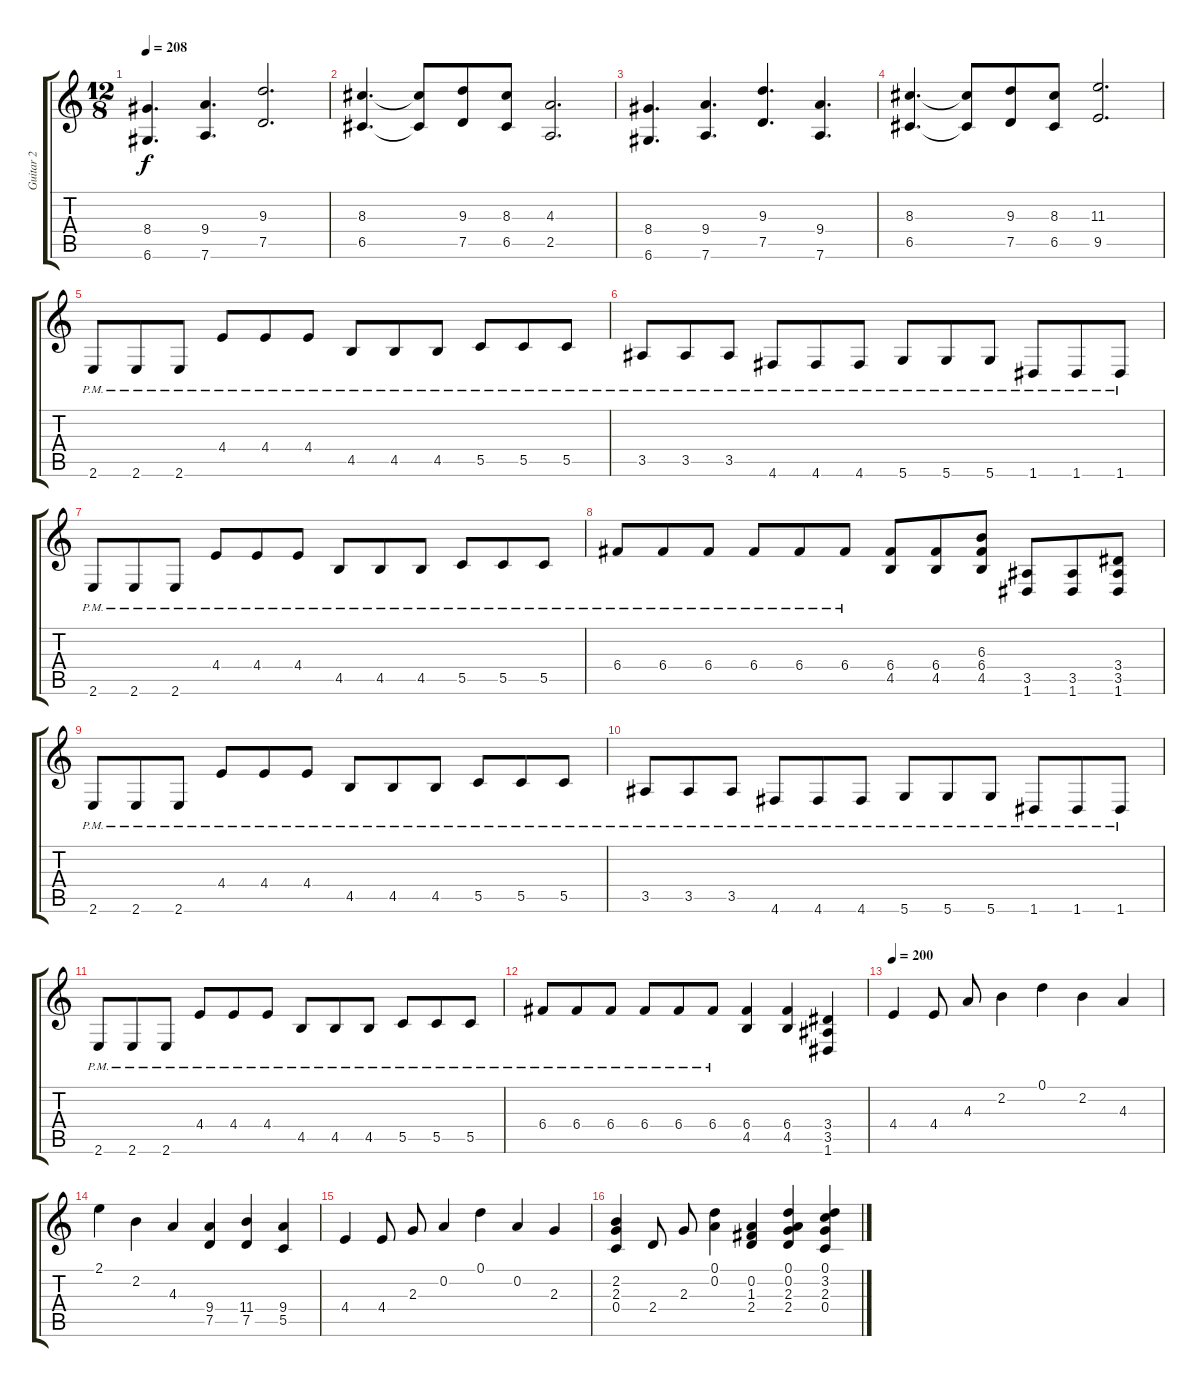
\track ("Guitar 2" "Guitar 2") {instrument distortionguitar}
\staff {score tabs}
\tuning (D4 A3 F3 C3 G2 D2) {hide}
\ts (12 8)
\tempo 208
\clef g2
\ks c
(8.4 6.6).4{d dy f} (9.4 7.6).4{d} (9.3 7.5).2{d} |
(8.3 6.5).4{d} (8.3{t} 6.5{t}).8 (9.3 7.5).8 (8.3 6.5).8 (4.3 2.5).2{d} |
(8.4 6.6).4{d} (9.4 7.6).4{d} (9.3 7.5).4{d} (9.4 7.6).4{d} |
(8.3 6.5).4{d} (8.3{t} 6.5{t}).8 (9.3 7.5).8 (8.3 6.5).8 (11.3 9.5).2{d} |
2.6{pm}.8 2.6{pm}.8 2.6{pm}.8 4.4{pm}.8 4.4{pm}.8 4.4{pm}.8 4.5{pm}.8 4.5{pm}.8 4.5{pm}.8 5.5{pm}.8 5.5{pm}.8 5.5{pm}.8 |
3.5{pm}.8 3.5{pm}.8 3.5{pm}.8 4.6{pm}.8 4.6{pm}.8 4.6{pm}.8 5.6{pm}.8 5.6{pm}.8 5.6{pm}.8 1.6{pm}.8 1.6{pm}.8 1.6{pm}.8 |
2.6{pm}.8 2.6{pm}.8 2.6{pm}.8 4.4{pm}.8 4.4{pm}.8 4.4{pm}.8 4.5{pm}.8 4.5{pm}.8 4.5{pm}.8 5.5{pm}.8 5.5{pm}.8 5.5{pm}.8 |
6.4{pm}.8 6.4{pm}.8 6.4{pm}.8 6.4{pm}.8 6.4{pm}.8 6.4{pm}.8 (6.4 4.5).8 (6.4 4.5).8 (6.3 6.4 4.5).8 (3.5 1.6).8 (3.5 1.6).8 (3.4 3.5 1.6).8 |
2.6{pm}.8 2.6{pm}.8 2.6{pm}.8 4.4{pm}.8 4.4{pm}.8 4.4{pm}.8 4.5{pm}.8 4.5{pm}.8 4.5{pm}.8 5.5{pm}.8 5.5{pm}.8 5.5{pm}.8 |
3.5{pm}.8 3.5{pm}.8 3.5{pm}.8 4.6{pm}.8 4.6{pm}.8 4.6{pm}.8 5.6{pm}.8 5.6{pm}.8 5.6{pm}.8 1.6{pm}.8 1.6{pm}.8 1.6{pm}.8 |
2.6{pm}.8 2.6{pm}.8 2.6{pm}.8 4.4{pm}.8 4.4{pm}.8 4.4{pm}.8 4.5{pm}.8 4.5{pm}.8 4.5{pm}.8 5.5{pm}.8 5.5{pm}.8 5.5{pm}.8 |
6.4{pm}.8 6.4{pm}.8 6.4{pm}.8 6.4{pm}.8 6.4{pm}.8 6.4{pm}.8 (6.4 4.5).4 (6.4 4.5).4 (3.4 3.5 1.6).4 |
\tempo 200
4.4.4 4.4.8 4.3.8 2.2.4 0.1.4 2.2.4 4.3.4 |
2.1.4 2.2.4 4.3.4 (9.4 7.5).4 (11.4 7.5).4 (9.4 5.5).4 |
4.4.4 4.4.8 2.3.8 0.2.4 0.1.4 0.2.4 2.3.4 |
(2.2 2.3 0.4).4 2.4.8 2.3.8 (0.1 0.2).4 (0.2 1.3 2.4).4 (0.1 0.2 2.3 2.4).4 (0.1 3.2 2.3 0.4).4
